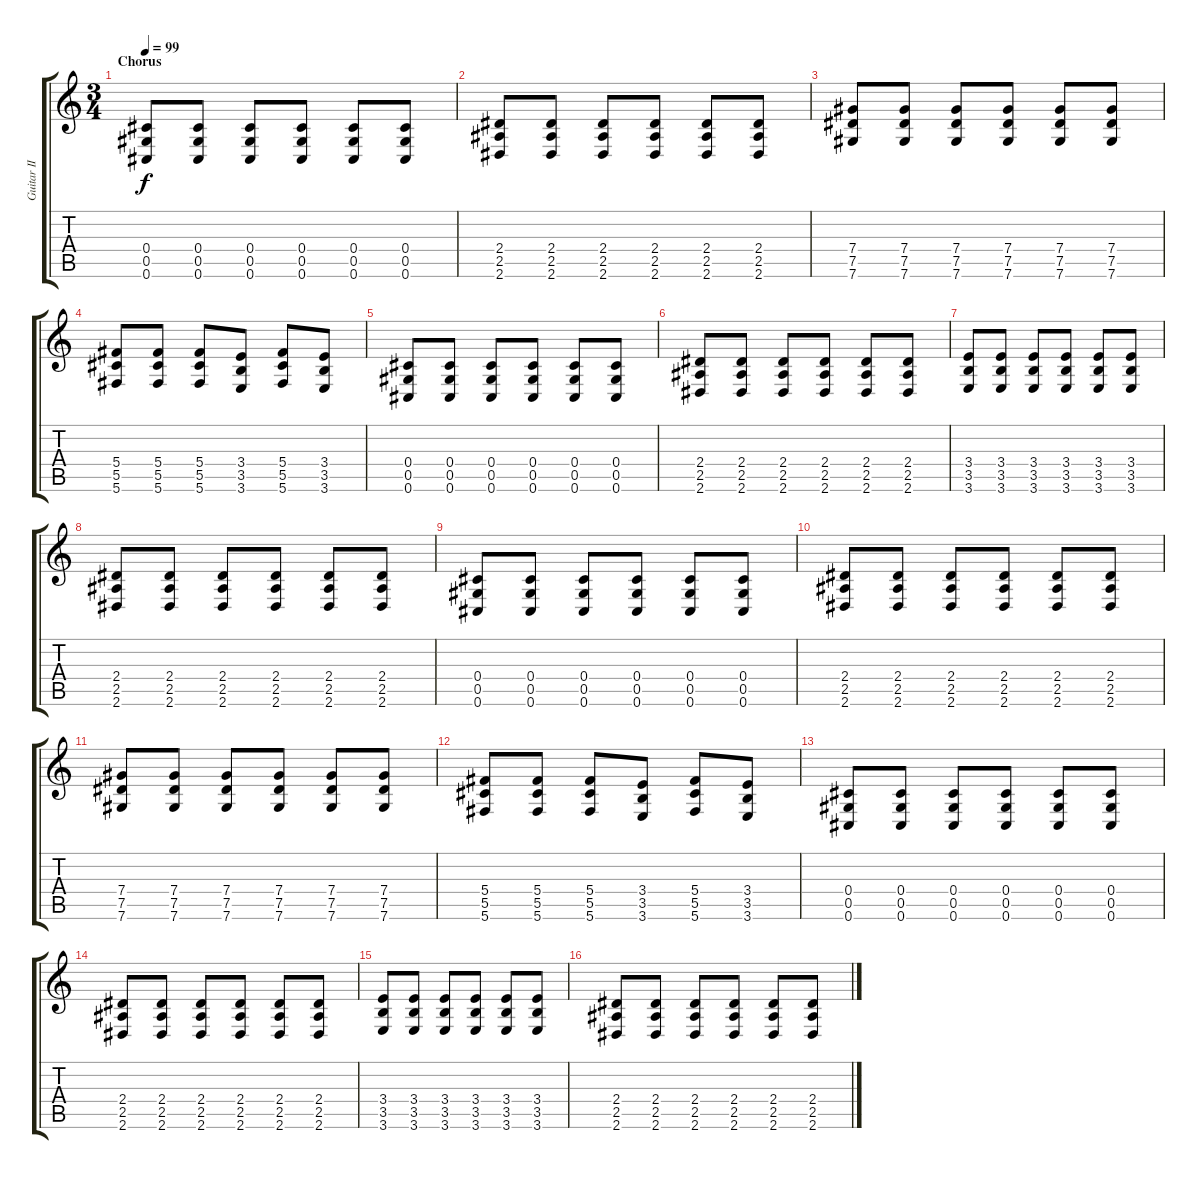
\track ("Guitar II" "Guitar II") {instrument electricguitarclean}
\staff {score tabs}
\tuning (Eb4 Bb3 Gb3 Db3 Ab2 Db2) {hide}
\ts (3 4)
\section ("" "Chorus")
\tempo 99
\clef g2
\ks c
(0.4 0.5 0.6).8{dy f volume 10 balance 8} (0.4 0.5 0.6).8 (0.4 0.5 0.6).8 (0.4 0.5 0.6).8 (0.4 0.5 0.6).8 (0.4 0.5 0.6).8 |
(2.4 2.5 2.6).8 (2.4 2.5 2.6).8 (2.4 2.5 2.6).8 (2.4 2.5 2.6).8 (2.4 2.5 2.6).8 (2.4 2.5 2.6).8 |
(7.4 7.5 7.6).8 (7.4 7.5 7.6).8 (7.4 7.5 7.6).8 (7.4 7.5 7.6).8 (7.4 7.5 7.6).8 (7.4 7.5 7.6).8 |
(5.4 5.5 5.6).8 (5.4 5.5 5.6).8 (5.4 5.5 5.6).8 (3.4 3.5 3.6).8 (5.4 5.5 5.6).8 (3.4 3.5 3.6).8 |
(0.4 0.5 0.6).8 (0.4 0.5 0.6).8 (0.4 0.5 0.6).8 (0.4 0.5 0.6).8 (0.4 0.5 0.6).8 (0.4 0.5 0.6).8 |
(2.4 2.5 2.6).8 (2.4 2.5 2.6).8 (2.4 2.5 2.6).8 (2.4 2.5 2.6).8 (2.4 2.5 2.6).8 (2.4 2.5 2.6).8 |
(3.4 3.5 3.6).8 (3.4 3.5 3.6).8 (3.4 3.5 3.6).8 (3.4 3.5 3.6).8 (3.4 3.5 3.6).8 (3.4 3.5 3.6).8 |
(2.4 2.5 2.6).8 (2.4 2.5 2.6).8 (2.4 2.5 2.6).8 (2.4 2.5 2.6).8 (2.4 2.5 2.6).8 (2.4 2.5 2.6).8 |
(0.4 0.5 0.6).8 (0.4 0.5 0.6).8 (0.4 0.5 0.6).8 (0.4 0.5 0.6).8 (0.4 0.5 0.6).8 (0.4 0.5 0.6).8 |
(2.4 2.5 2.6).8 (2.4 2.5 2.6).8 (2.4 2.5 2.6).8 (2.4 2.5 2.6).8 (2.4 2.5 2.6).8 (2.4 2.5 2.6).8 |
(7.4 7.5 7.6).8 (7.4 7.5 7.6).8 (7.4 7.5 7.6).8 (7.4 7.5 7.6).8 (7.4 7.5 7.6).8 (7.4 7.5 7.6).8 |
(5.4 5.5 5.6).8 (5.4 5.5 5.6).8 (5.4 5.5 5.6).8 (3.4 3.5 3.6).8 (5.4 5.5 5.6).8 (3.4 3.5 3.6).8 |
(0.4 0.5 0.6).8 (0.4 0.5 0.6).8 (0.4 0.5 0.6).8 (0.4 0.5 0.6).8 (0.4 0.5 0.6).8 (0.4 0.5 0.6).8 |
(2.4 2.5 2.6).8 (2.4 2.5 2.6).8 (2.4 2.5 2.6).8 (2.4 2.5 2.6).8 (2.4 2.5 2.6).8 (2.4 2.5 2.6).8 |
(3.4 3.5 3.6).8 (3.4 3.5 3.6).8 (3.4 3.5 3.6).8 (3.4 3.5 3.6).8 (3.4 3.5 3.6).8 (3.4 3.5 3.6).8 |
(2.4 2.5 2.6).8 (2.4 2.5 2.6).8 (2.4 2.5 2.6).8 (2.4 2.5 2.6).8 (2.4 2.5 2.6).8 (2.4 2.5 2.6).8
